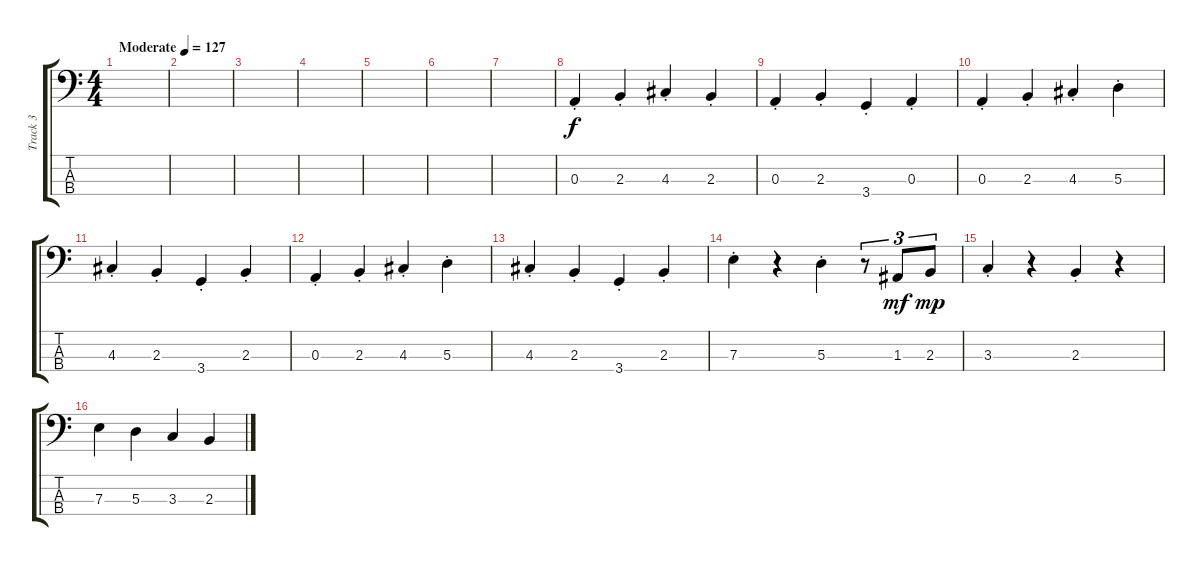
\track ("Track 3" "Track 3") {instrument electricbassfinger}
\staff {score tabs}
\tuning (G2 D2 A1 E1) {hide}
\ts (4 4)
\tempo (127 "Moderate")
\clef f4
\ks c
|
|
|
|
|
|
|
0.3{st}.4 2.3{st}.4 4.3{st}.4 2.3{st}.4 |
0.3{st}.4 2.3{st}.4 3.4{st}.4 0.3{st}.4 |
0.3{st}.4 2.3{st}.4 4.3{st}.4 5.3{st}.4 |
4.3{st}.4 2.3{st}.4 3.4{st}.4 2.3{st}.4 |
0.3{st}.4 2.3{st}.4 4.3{st}.4 5.3{st}.4 |
4.3{st}.4 2.3{st}.4 3.4{st}.4 2.3{st}.4 |
7.3{st}.4 r.4 5.3{st}.4 r.8{tu (3 2)} 1.3.8{tu (3 2) dy mf} 2.3.8{tu (3 2) dy mp} |
3.3{st}.4 r.4 2.3{st}.4 r.4 |
7.3.4 5.3.4 3.3.4 2.3.4
